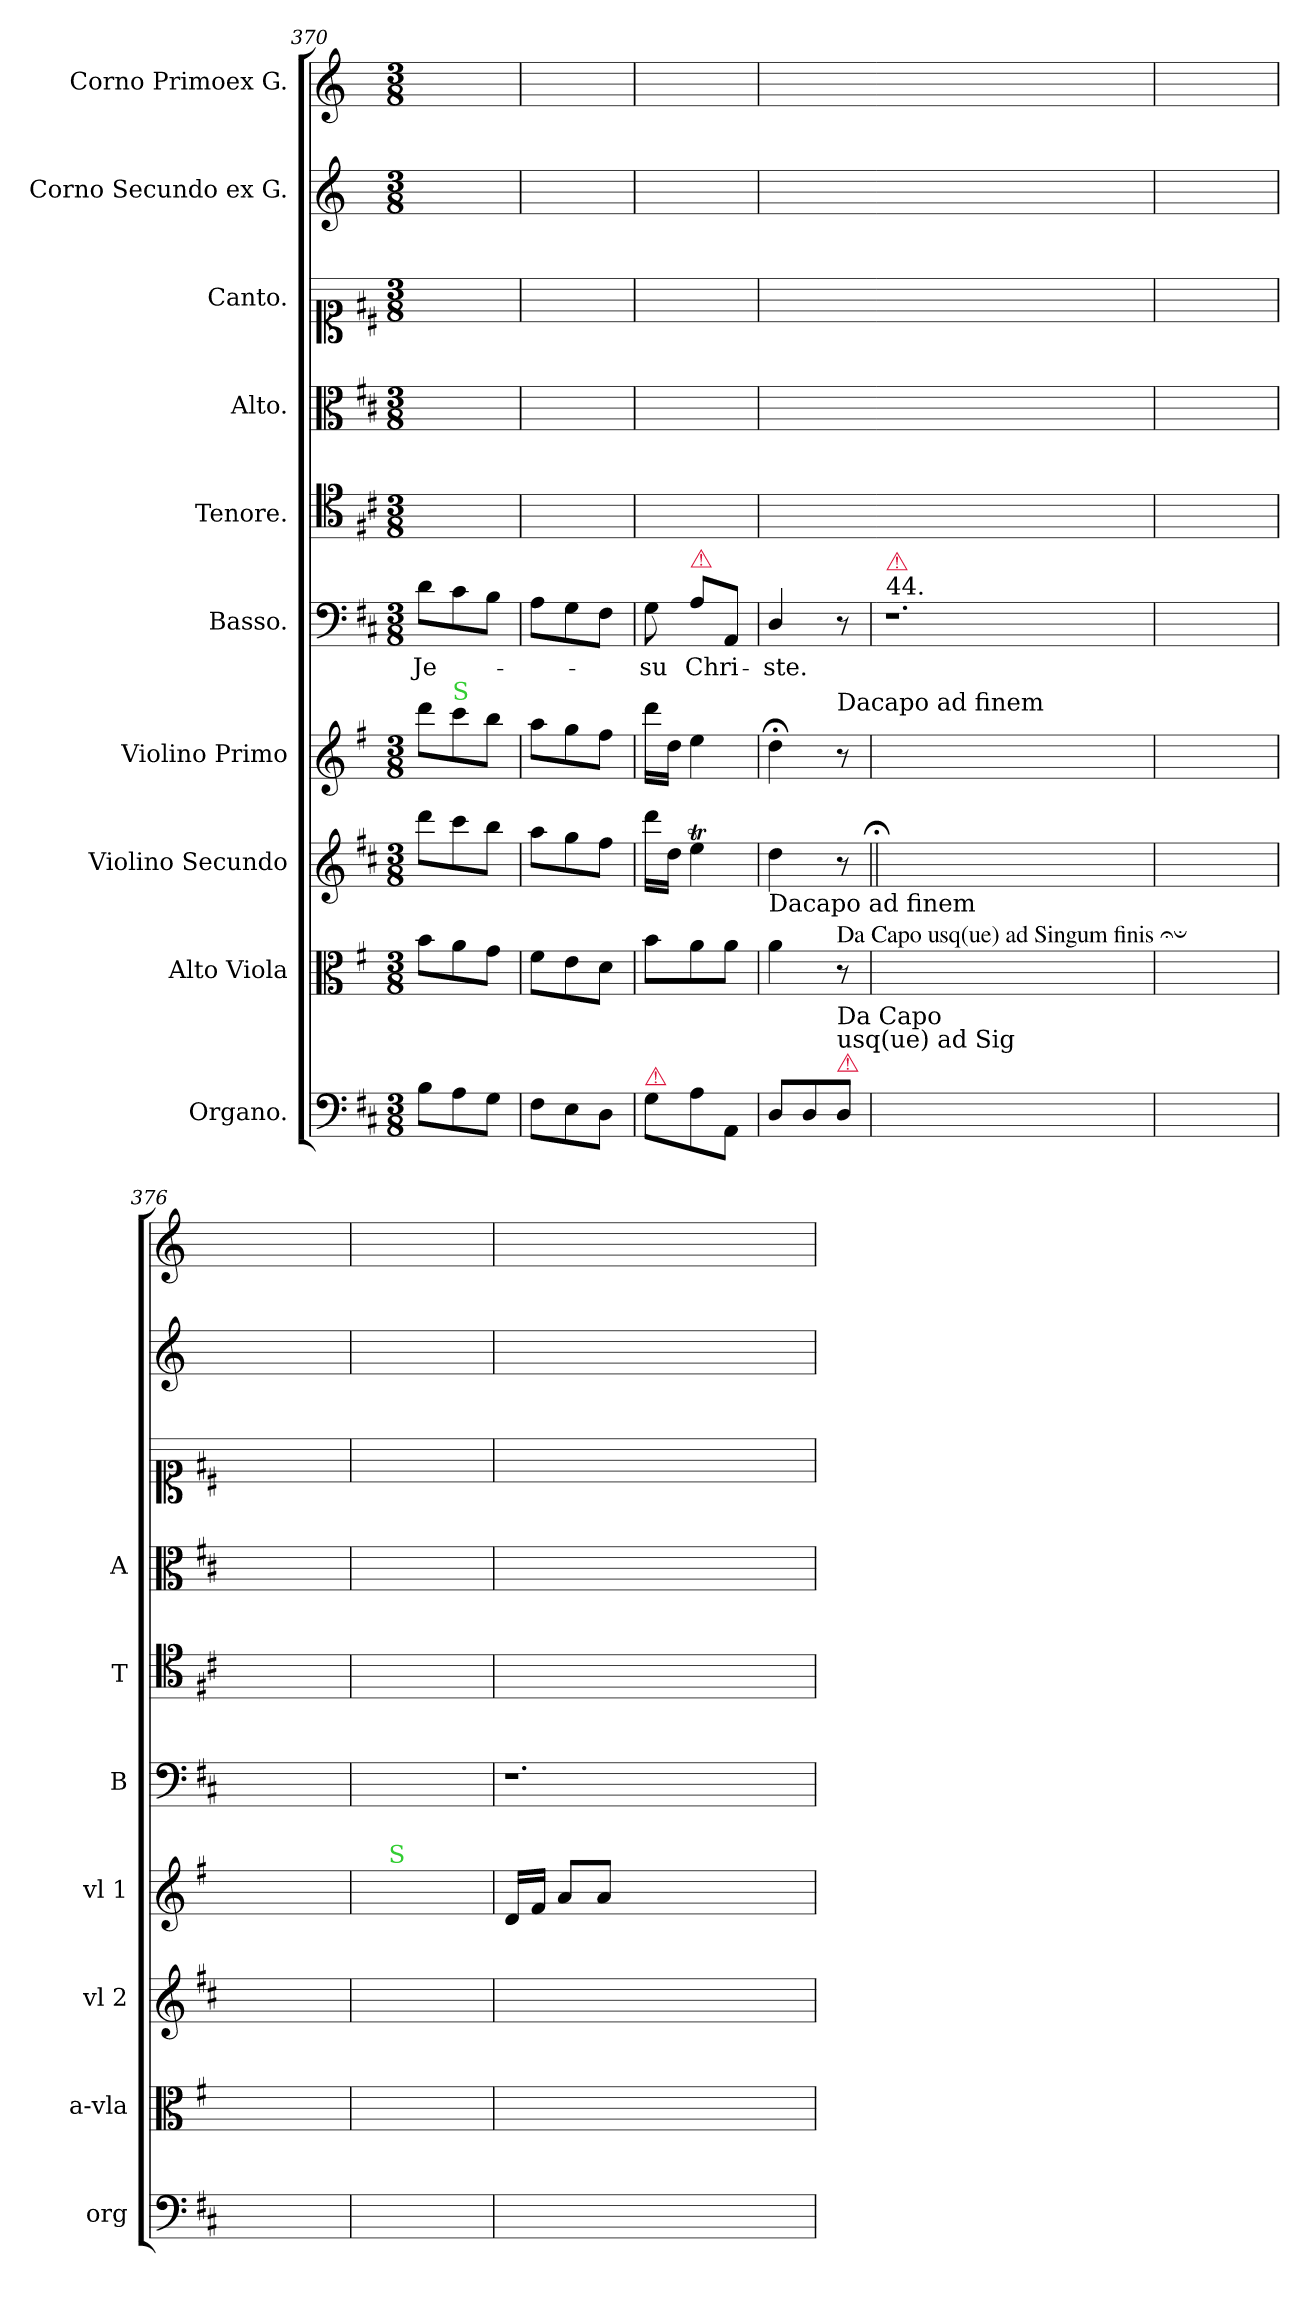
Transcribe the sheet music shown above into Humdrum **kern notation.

**kern	**kern	**kern	**kern	**kern	**text	**kern	**kern	**kern	**kern	**kern
*part10	*part9	*part8	*part7	*part6	*part6	*part5	*part4	*part3	*part2	*part1
*staff10	*staff9	*staff8	*staff7	*staff6	*staff6	*staff5	*staff4	*staff3	*staff2	*staff1
*I"Organo.	*I"Alto Viola	*I"Violino Secundo	*I"Violino Primo	*I"Basso.	*	*I"Tenore.	*I"Alto.	*I"Canto.	*I"Corno Secundo ex G.	*I"Corno Primoex G.
*I'org	*I'a-vla	*I'vl 2	*I'vl 1	*I'B	*	*I'T	*I'A	*	*	*
*clefF4	*clefC3	*clefG2	*clefG2	*clefF4	*	*clefC4	*clefC3	*clefC1	*clefG2	*clefG2
*	*	*	*	*	*	*	*	*	*ITrd3c5	*ITrd3c5
*k[f#c#]	*k[f#]	*k[f#c#]	*k[f#]	*k[f#c#]	*	*k[f#c#]	*k[f#c#]	*k[f#c#]	*k[f#]	*k[f#]
*M3/8	*M3/8	*M3/8	*M3/8	*M3/8	*	*M3/8	*M3/8	*M3/8	*M3/8	*M3/8
=370	=370	=370	=370	=370	=370	=370	=370	=370	=370	=370
8B\L	8b\L	8ddd\L	8ddd\L	8d\L	Je-	4.ryy	4.ryy	4.ryy	4.ryy	4.ryy
!	!	!	!LO:TX:a:color=limegreen:t=S	!	!	!	!	!	!	!
8A\	8a\	8ccc#\	8ccc\	8c#\	.	.	.	.	.	.
8G\J	8g\J	8bb\J	8bb\J	8B\J	.	.	.	.	.	.
=371	=371	=371	=371	=371	=371	=371	=371	=371	=371	=371
8F#\L	8f#\L	8aa\L	8aa\L	8A\L	.	4.ryy	4.ryy	4.ryy	4.ryy	4.ryy
8E\	8e\	8gg\	8gg\	8G\	.	.	.	.	.	.
8D\J	8d\J	8ff#\J	8ff#\J	8F#\J	.	.	.	.	.	.
=372	=372	=372	=372	=372	=372	=372	=372	=372	=372	=372
!LO:TX:a:color=crimson:t=⚠	!	!	!	!	!	!	!	!	!	!
8G\L	8b\L	16ddd\LL	16ddd\LL	8G\	-su	4.ryy	4.ryy	4.ryy	4.ryy	4.ryy
.	.	16dd\JJ	16dd\JJ	.	.	.	.	.	.	.
!	!	!	!	!LO:TX:a:color=crimson:t=⚠	!	!	!	!	!	!
8A\	8a\	4eeT\	4ee\	8A\L	Chri-	.	.	.	.	.
8AA/J	8a\J	.	.	8AA/J	.	.	.	.	.	.
=373	=373	=373	=373	=373	=373	=373	=373	=373	=373	=373
8D/L	4a\	4dd\	4dd;<;\	4D/	-ste.	4.ryy	4.ryy	4.ryy	4.ryy	4.ryy
8D/	.	.	.	.	.	.	.	.	.	.
!	!	!	!LO:TX:a:t=Dacapo ad finem	!	!	!	!	!	!	!
!	!LO:TX:a:t=Da Capo usq(ue) ad Singum finis 𝄐𝄑	!	!	!	!	!	!	!	!	!
!LO:TX:a:color=crimson:t=⚠	!	!	!	!	!	!	!	!	!	!
!LO:TX:a:t=Da Capo\nusq(ue) ad Sig	!	!	!	!	!	!	!	!	!	!
8D/J	8r	8r	8r	8r	.	.	.	.	.	.
!	!	!LO:TX:b:t=Dacapo ad finem	!	!	!	!	!	!	!	!
=374	=374	=374||;	=374	=374	=374	=374	=374	=374	=374	=374
!	!	!	!	!LO:TX:a:t=44.	!	!	!	!	!	!
!	!	!	!	!LO:TX:a:color=crimson:t=⚠	!	!	!	!	!	!
8D/Lyy	8d\Lyy	16ff#\LLyy	16dd\LLyy	1.r	.	4.ryy	4.ryy	4.ryy	4.ryy	4.ryy
.	.	16aa\JJyy	16ff#\JJyy	.	.	.	.	.	.	.
8D/yy	8d\yy	8aa\Lyy	8aa\Lyy	.	.	.	.	.	.	.
8D/Jyy	8d\Jyy	8aa\Jyy	8aa\Jyy	.	.	.	.	.	.	.
1ryy	1ryy	1ryy	1ryy	.	.	1ryy	1ryy	1ryy	1ryy	1ryy
8ryy	8ryy	8ryy	8ryy	.	.	8ryy	8ryy	8ryy	8ryy	8ryy
=375	=375	=375	=375	=375	=375	=375	=375	=375	=375	=375
8D/Lyy	8d\Lyy	16ff#\LLyy	16ff#\LLyy	4.ryy	.	4.ryy	4.ryy	4.ryy	4.ryy	4.ryy
.	.	16dd\JJyy	16dd\JJyy	.	.	.	.	.	.	.
8D/yy	8d\yy	4aa\yy	8aa\Lyy	.	.	.	.	.	.	.
8D/Jyy	8d\Jyy	.	8aa\Jyy	.	.	.	.	.	.	.
=376	=376	=376	=376	=376	=376	=376	=376	=376	=376	=376
8D/Lyy	8d\Lyy	8ff#\Lyy	8ff#\Lyy	4.ryy	.	4.ryy	4.ryy	4.ryy	4.ryy	4.ryy
8D/yy	8d\yy	8gg\yy	8gg\yy	.	.	.	.	.	.	.
8D/Jyy	8d\Jyy	8aa\Jyy	8aa\Jyy	.	.	.	.	.	.	.
=377	=377	=377	=377	=377	=377	=377	=377	=377	=377	=377
8D/Lyy	8d\Lyy	16ff#\LLyy	16ff#\LLyy	4.ryy	.	4.ryy	4.ryy	4.ryy	4.ryy	4.ryy
!	!	!	!LO:TX:a:color=limegreen:t=S	!	!	!	!	!	!	!
.	.	16cc#\JJyy	16cc\JJyy	.	.	.	.	.	.	.
8D/yy	8d\yy	4dd\yy	4dd\yy	.	.	.	.	.	.	.
8D/Jyy	8d\Jyy	.	.	.	.	.	.	.	.	.
=378	=378	=378	=378	=378	=378	=378	=378	=378	=378	=378
*^	*	*	*	*	*	*	*	*	*	*
16D/LLyy	8DD/Lyy	16d\LLyy	16d/LLyy	16d/LL	1.r	.	4.ryy	4.ryy	4.ryy	4.ryy	4.ryy
16F#/JJyy	.	16f#\JJyy	16f#/JJyy	16f#/JJ	.	.	.	.	.	.	.
8A/Lyy	8DD/yy	8a\Lyy	8a/Lyy	8a/L	.	.	.	.	.	.	.
8A/Jyy	8DD/Jyy	8a\Jyy	8a/Jyy	8a/J	.	.	.	.	.	.	.
1ryy	1ryy	1ryy	1ryy	1ryy	.	.	1ryy	1ryy	1ryy	1ryy	1ryy
8ryy	8ryy	8ryy	8ryy	8ryy	.	.	8ryy	8ryy	8ryy	8ryy	8ryy
*v	*v	*	*	*	*	*	*	*	*	*	*
=	=	=	=	=	=	=	=	=	=	=
*-	*-	*-	*-	*-	*-	*-	*-	*-	*-	*-
